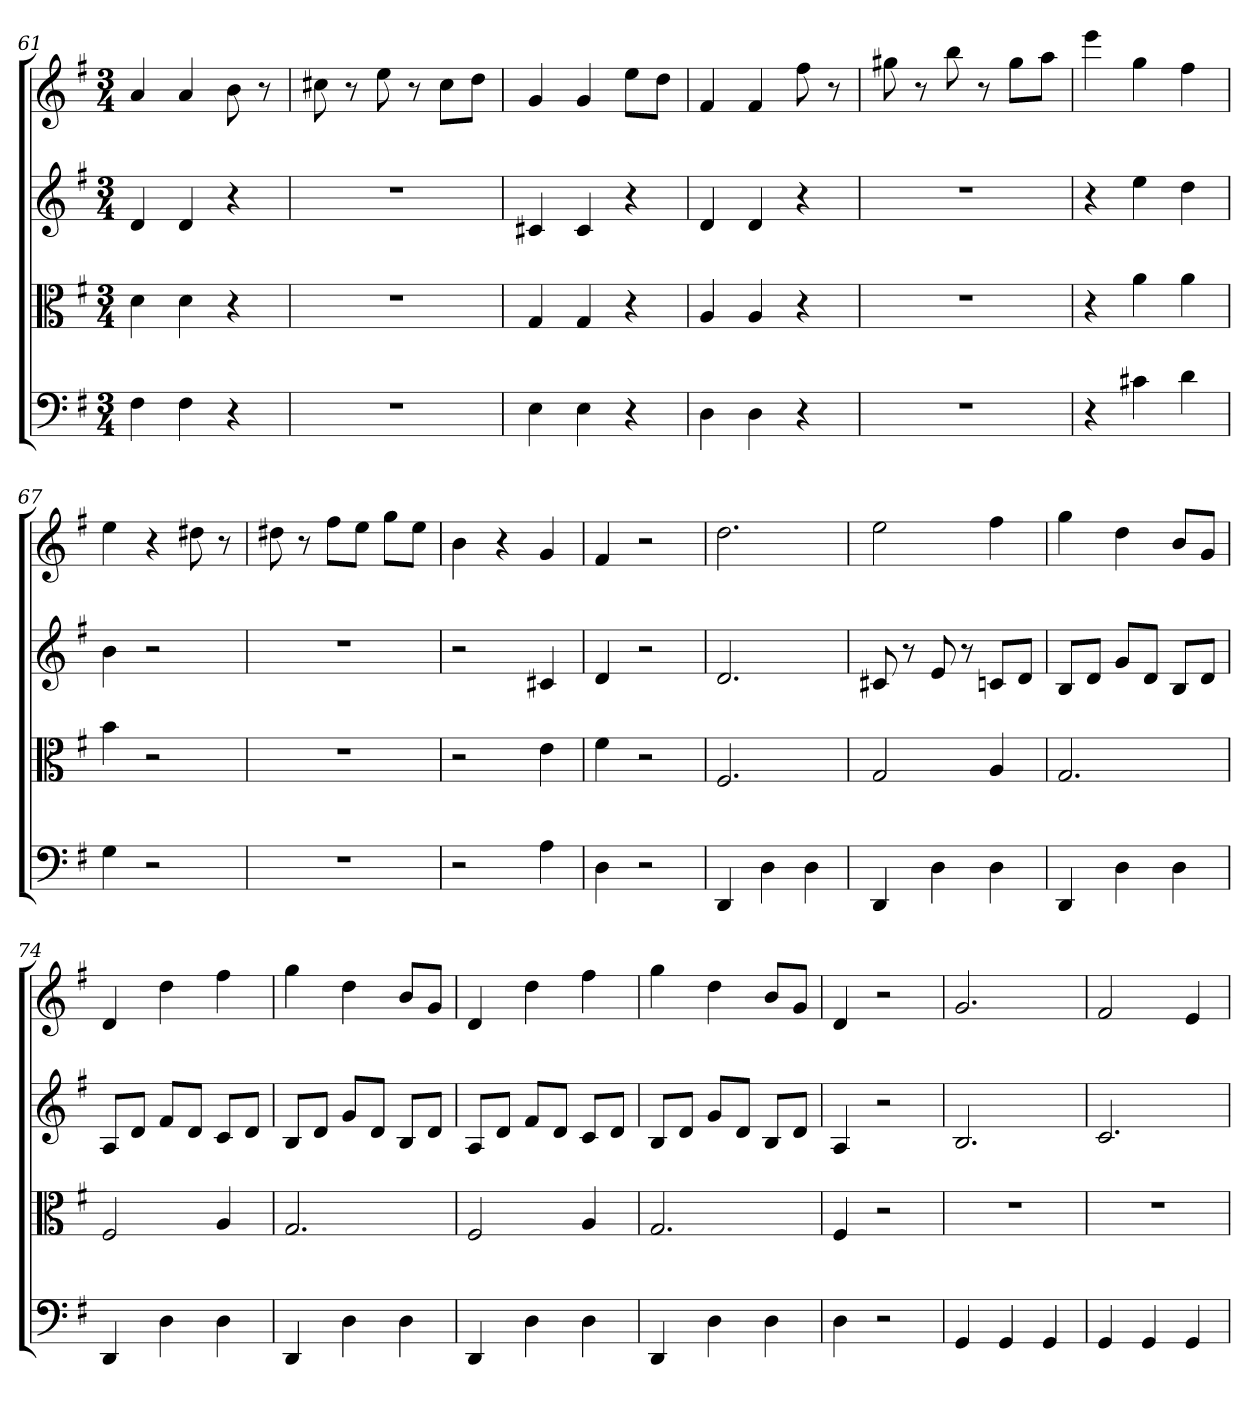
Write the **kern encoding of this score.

**kern	**kern	**kern	**kern
*part4	*part3	*part2	*part1
*staff4	*staff3	*staff2	*staff1
*clefF4	*clefC3	*clefG2	*clefG2
*k[f#]	*k[f#]	*k[f#]	*k[f#]
*G:	*G:	*G:	*G:
*M3/4	*M3/4	*M3/4	*M3/4
=61	=61	=61	=61
4F#	4d	4d	4a
4F#	4d	4d	4a
4r	4r	4r	8b
.	.	.	8r
=62	=62	=62	=62
2.r	2.r	2.r	8cc#X
.	.	.	8r
.	.	.	8ee
.	.	.	8r
.	.	.	8cc#\L
.	.	.	8dd\J
=63	=63	=63	=63
4E	4G	4c#X	4g
4E	4G	4c#	4g
4r	4r	4r	8ee\L
.	.	.	8dd\J
=64	=64	=64	=64
4D	4A	4d	4f#
4D	4A	4d	4f#
4r	4r	4r	8ff#
.	.	.	8r
=65	=65	=65	=65
2.r	2.r	2.r	8gg#X
.	.	.	8r
.	.	.	8bb
.	.	.	8r
.	.	.	8gg#\L
.	.	.	8aa\J
=66	=66	=66	=66
4r	4r	4r	4eee
4c#X	4a	4ee	4gg
4d	4a	4dd	4ff#
=67	=67	=67	=67
4G	4b	4b	4ee
2r	2r	2r	4r
.	.	.	8dd#X
.	.	.	8r
=68	=68	=68	=68
2.r	2.r	2.r	8dd#X
.	.	.	8r
.	.	.	8ff#\L
.	.	.	8ee\J
.	.	.	8gg\L
.	.	.	8ee\J
=69	=69	=69	=69
2r	2r	2r	4b
.	.	.	4r
4A	4e	4c#X	4g
=70	=70	=70	=70
4D	4f#	4d	4f#
2r	2r	2r	2r
=71	=71	=71	=71
4DD	2.F#	2.d	2.dd
4D	.	.	.
4D	.	.	.
=72	=72	=72	=72
4DD	2G	8c#X	2ee
.	.	8r	.
4D	.	8e	.
.	.	8r	.
4D	4A	8cn/L	4ff#
.	.	8d/J	.
=73	=73	=73	=73
4DD	2.G	8B/L	4gg
.	.	8d/J	.
4D	.	8g/L	4dd
.	.	8d/J	.
4D	.	8B/L	8b/L
.	.	8d/J	8g/J
=74	=74	=74	=74
4DD	2F#	8A/L	4d
.	.	8d/J	.
4D	.	8f#/L	4dd
.	.	8d/J	.
4D	4A	8c/L	4ff#
.	.	8d/J	.
=75	=75	=75	=75
4DD	2.G	8B/L	4gg
.	.	8d/J	.
4D	.	8g/L	4dd
.	.	8d/J	.
4D	.	8B/L	8b/L
.	.	8d/J	8g/J
=76	=76	=76	=76
4DD	2F#	8A/L	4d
.	.	8d/J	.
4D	.	8f#/L	4dd
.	.	8d/J	.
4D	4A	8c/L	4ff#
.	.	8d/J	.
=77	=77	=77	=77
4DD	2.G	8B/L	4gg
.	.	8d/J	.
4D	.	8g/L	4dd
.	.	8d/J	.
4D	.	8B/L	8b/L
.	.	8d/J	8g/J
=78	=78	=78	=78
4D	4F#	4A	4d
2r	2r	2r	2r
=79	=79	=79	=79
4GG	2.r	2.B	2.g
4GG	.	.	.
4GG	.	.	.
=80	=80	=80	=80
4GG	2.r	2.c	2f#
4GG	.	.	.
4GG	.	.	4e
=	=	=	=
*-	*-	*-	*-
